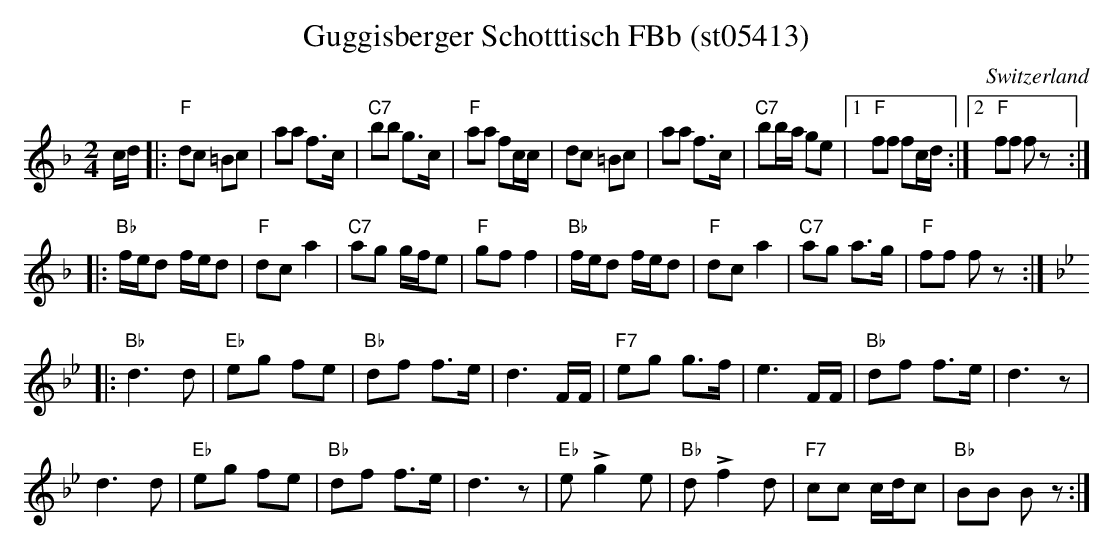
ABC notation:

X:1
T: Guggisberger Schotttisch FBb (st05413)
O:Switzerland
M:2/4
L:1/8
K:F major
c/d/ |: "F"dc =Bc | aa f>c | "C7"bb g>c | "F"aa fc/c/ | dc =Bc | aa f>c | "C7"bb/a/ ge |1 "F"ff fc/d/ :|2 "F"ff fz ::
"Bb"f/e/d f/e/d | "F"dca2 | "C7"ag g/f/e | "F"gff2 | "Bb"f/e/d f/e/d | "F"dca2 | "C7"ag a>g | "F"ff fz :: [K:Bb]
"Bb"d3d | "Eb"eg fe | "Bb"df f>e | d3F/F/ | "F7"eg g>f | e3F/F/ | "Bb"df f>e | d3z |
d3d | "Eb"eg fe | "Bb"df f>e | d3z | "Eb"e+>+g2e | "Bb"d+>+f2d | "F7"cc c/d/c | "Bb"BB Bz :|
